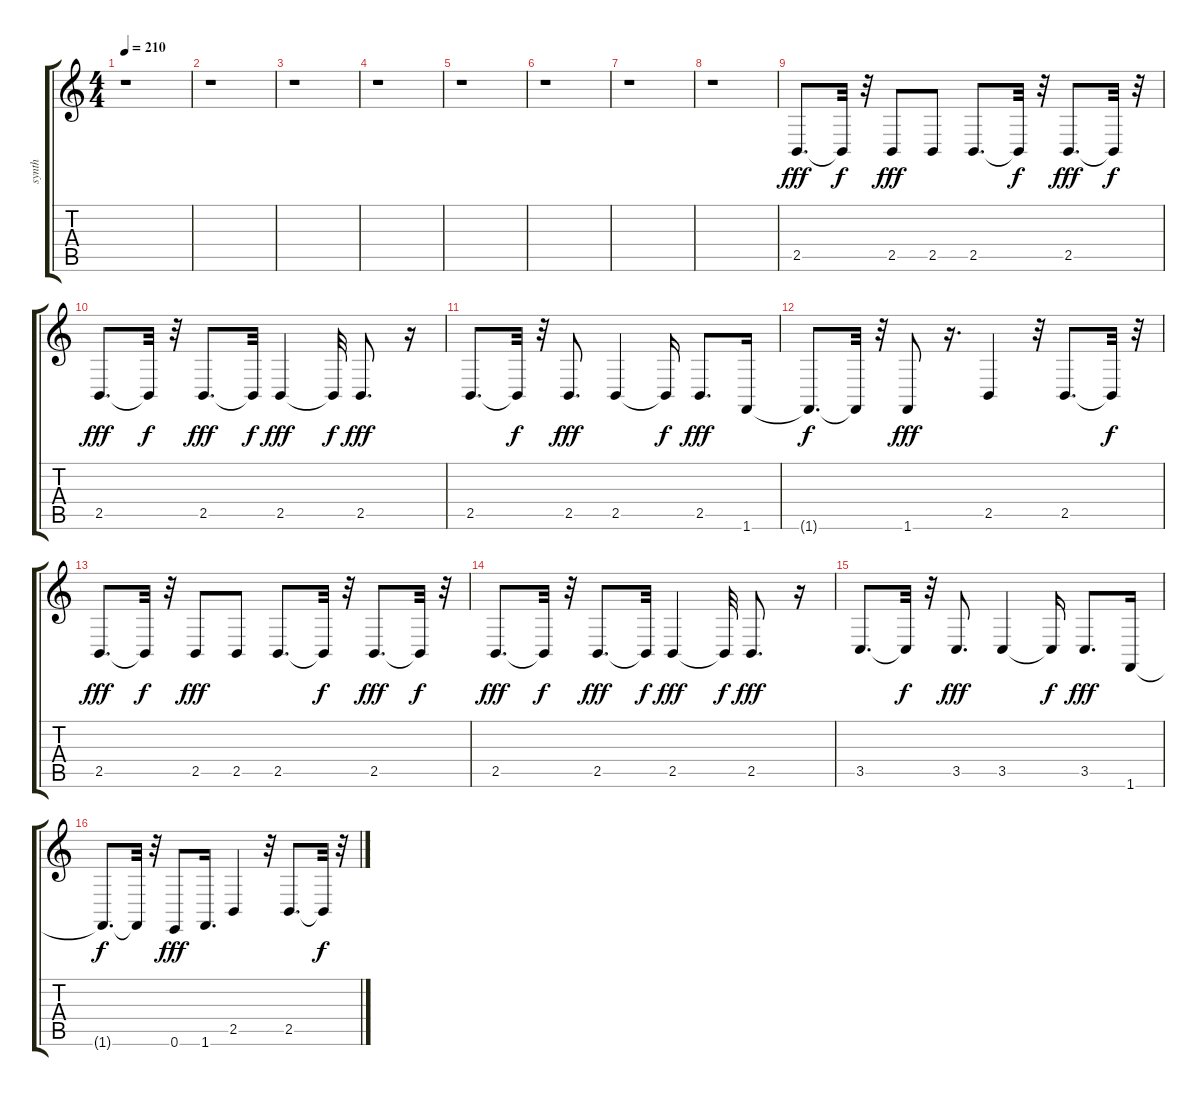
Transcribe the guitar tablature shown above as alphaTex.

\track ("synth" "synth") {instrument lead8bassandlead}
\staff {score tabs}
\tuning (E4 B3 G3 D3 A2 E2) {hide}
\ts (4 4)
\tempo 210
\clef g2
\ks c
r.1{dy f} |
r.1 |
r.1 |
r.1 |
r.1 |
r.1 |
r.1 |
r.1 |
2.5.8{d dy fff} 2.5{t}.32{dy f} r.32 2.5.8{dy fff} 2.5.8 2.5.8{d} 2.5{t}.32{dy f} r.32 2.5.8{d dy fff} 2.5{t}.32{dy f} r.32 |
2.5.8{d dy fff} 2.5{t}.32{dy f} r.32 2.5.8{d dy fff} 2.5{t}.32{dy f} 2.5.4{dy fff} 2.5{t}.32{dy f} 2.5.8{d dy fff} r.16 |
2.5.8{d} 2.5{t}.32{dy f} r.32 2.5.8{d dy fff} 2.5.4 2.5{t}.16{dy f} 2.5.8{d dy fff} 1.6.16 |
1.6{t}.8{d dy f} 1.6{t}.32 r.32 1.6.8{dy fff} r.16{d} 2.5.4 r.32 2.5.8{d} 2.5{t}.32{dy f} r.32 |
2.5.8{d dy fff} 2.5{t}.32{dy f} r.32 2.5.8{dy fff} 2.5.8 2.5.8{d} 2.5{t}.32{dy f} r.32 2.5.8{d dy fff} 2.5{t}.32{dy f} r.32 |
2.5.8{d dy fff} 2.5{t}.32{dy f} r.32 2.5.8{d dy fff} 2.5{t}.32{dy f} 2.5.4{dy fff} 2.5{t}.32{dy f} 2.5.8{d dy fff} r.16 |
3.5.8{d} 3.5{t}.32{dy f} r.32 3.5.8{d dy fff} 3.5.4 3.5{t}.16{dy f} 3.5.8{d dy fff} 1.6.16 |
1.6{t}.8{d dy f} 1.6{t}.32 r.32 0.6.8{dy fff} 1.6.16{d} 2.5.4 r.32 2.5.8{d} 2.5{t}.32{dy f} r.32
